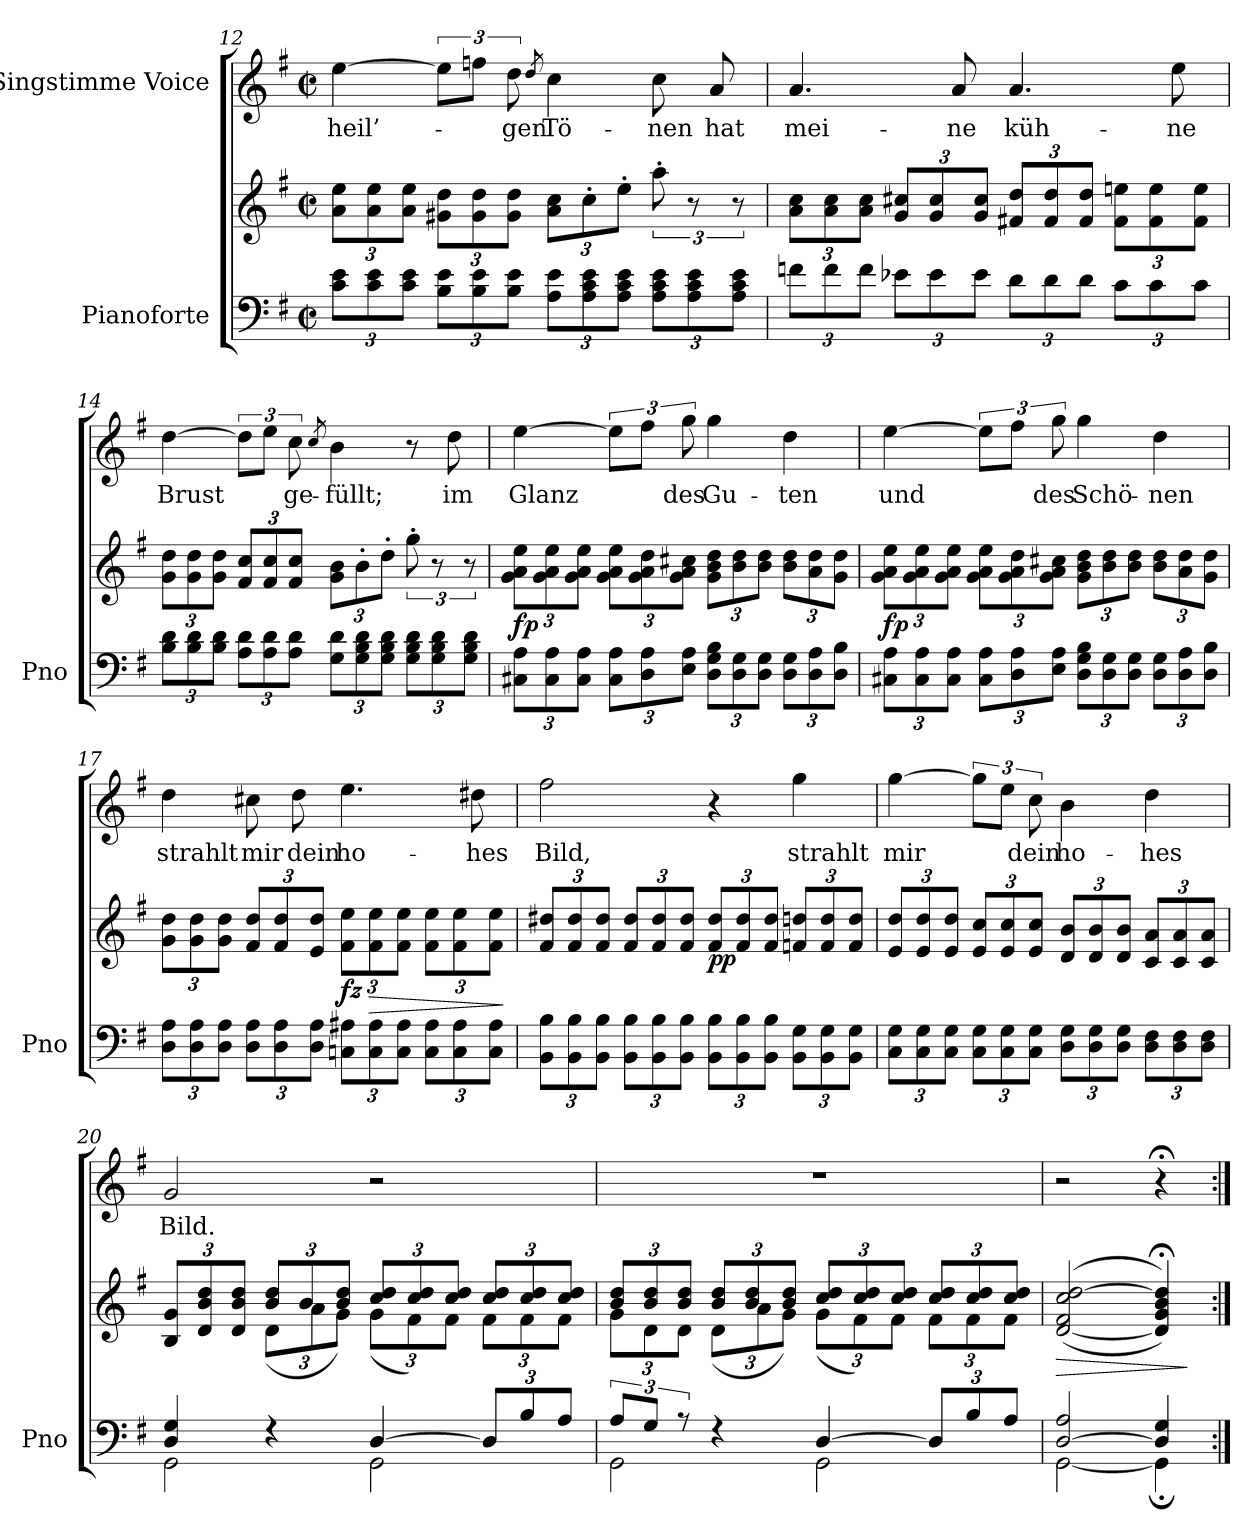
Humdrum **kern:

**kern	**kern	**dynam	**kern	**text
*part2	*part2	*part2	*part1	*part1
*staff3	*staff2	*staff2/3	*staff1	*staff1
*I"Pianoforte	*	*	*I"Singstimme Voice	*
*I'Pno	*	*	*	*
*clefF4	*clefG2	*	*clefG2	*
*k[f#]	*k[f#]	*	*k[f#]	*
*M2/2	*M2/2	*	*M2/2	*
*met(c|)	*met(c|)	*	*met(c|)	*
*Xbrackettup	*Xbrackettup	*	*	*
=12	=12	=12	=12	=12
!	!	!	!	!LO:LY:b
12c\ 12e\L	12a\ 12ee\L	.	[4ee\	heil’-
12c\ 12e\	12a\ 12ee\	.	.	.
12c\ 12e\J	12a\ 12ee\J	.	.	.
12B\ 12e\L	12g#X\ 12dd\L	.	12ee\L]	.
12B\ 12e\	12g#\ 12dd\	.	12ffn\J	.
!	!	!	!	!LO:LY:b
12B\ 12e\J	12g#\ 12dd\J	.	12dd\	-gen
.	.	.	8qdd/	.
!	!	!	!	!LO:LY:b
12A\ 12e\L	12a\ 12cc\L	.	4cc\	Tö-
12A\ 12c\ 12e\	12cc'\	.	.	.
12A\ 12c\ 12e\J	12ee'\J	.	.	.
*	*brackettup	*	*	*
!	!	!	!	!LO:LY:b
12A\ 12c\ 12e\L	12aa'\	.	8cc\	-nen
12A\ 12c\ 12e\	12r	.	.	.
!	!	!	!	!LO:LY:b
.	.	.	8a/	hat
12A\ 12c\ 12e\J	12r	.	.	.
!!LO:PB:g=z
=13	=13	=13	=13	=13
*	*Xbrackettup	*	*	*
!	!	!	!	!LO:LY:b
12fn\L	12a\ 12cc\L	.	4.a/	mei-
12f\	12a\ 12cc\	.	.	.
12f\J	12a\ 12cc\J	.	.	.
12e-X\L	12g/ 12cc#X/L	.	.	.
12e-\	12g/ 12cc#/	.	.	.
!	!	!	!	!LO:LY:b
.	.	.	8a/	-ne
12e-\J	12g/ 12cc#/J	.	.	.
!	!	!	!	!LO:LY:b
12d\L	12f#X/ 12dd/L	.	4.a/	küh-
12d\	12f#/ 12dd/	.	.	.
12d\J	12f#/ 12dd/J	.	.	.
12c\L	12f#\ 12een\L	.	.	.
12c\	12f#\ 12ee\	.	.	.
!	!	!	!	!LO:LY:b
.	.	.	8ee\	-ne
12c\J	12f#\ 12ee\J	.	.	.
=14	=14	=14	=14	=14
!	!	!	!	!LO:LY:b
12B\ 12d\L	12g\ 12dd\L	.	[4dd\	Brust
12B\ 12d\	12g\ 12dd\	.	.	.
12B\ 12d\J	12g\ 12dd\J	.	.	.
12A\ 12d\L	12f#/ 12cc/L	.	12dd\L]	.
12A\ 12d\	12f#/ 12cc/	.	12ee\J	.
!	!	!	!	!LO:LY:b
12A\ 12d\J	12f#/ 12cc/J	.	12cc\	ge-
.	.	.	8qcc/	.
!	!	!	!	!LO:LY:b
12G\ 12d\L	12g\ 12b\L	.	4b\	-füllt;
12G\ 12B\ 12d\	12b'\	.	.	.
12G\ 12B\ 12d\J	12dd'\J	.	.	.
*	*brackettup	*	*	*
12G\ 12B\ 12d\L	12gg'\	.	8r	.
12G\ 12B\ 12d\	12r	.	.	.
!	!	!	!	!LO:LY:b
.	.	.	8dd\	im
12G\ 12B\ 12d\J	12r	.	.	.
=15	=15	=15	=15	=15
*	*Xbrackettup	*	*	*
!	!	!LO:DY:b	!	!LO:LY:b
12C#X\ 12A\L	12g\ 12a\ 12ee\L	fp	[4ee\	Glanz
12C#\ 12A\	12g\ 12a\ 12ee\	.	.	.
12C#\ 12A\J	12g\ 12a\ 12ee\J	.	.	.
12C#\ 12A\L	12g\ 12a\ 12ee\L	.	12ee\L]	.
12D\ 12A\	12g\ 12a\ 12dd\	.	12ff#\J	.
!	!	!	!	!LO:LY:b
12E\ 12A\J	12g\ 12a\ 12cc#X\J	.	12gg\	des
!	!	!	!	!LO:LY:b
12D\ 12G\ 12B\L	12g\ 12b\ 12dd\L	.	4gg\	Gu-
12D\ 12G\	12b\ 12dd\	.	.	.
12D\ 12G\J	12b\ 12dd\J	.	.	.
!	!	!	!	!LO:LY:b
12D\ 12G\L	12b\ 12dd\L	.	4dd\	-ten
12D\ 12A\	12a\ 12dd\	.	.	.
12D\ 12B\J	12g\ 12dd\J	.	.	.
!!LO:LB:g=z
=16	=16	=16	=16	=16
!	!	!LO:DY:b	!	!LO:LY:b
12C#X\ 12A\L	12g\ 12a\ 12ee\L	fp	[4ee\	und
12C#\ 12A\	12g\ 12a\ 12ee\	.	.	.
12C#\ 12A\J	12g\ 12a\ 12ee\J	.	.	.
12C#\ 12A\L	12g\ 12a\ 12ee\L	.	12ee\L]	.
12D\ 12A\	12g\ 12a\ 12dd\	.	12ff#\J	.
!	!	!	!	!LO:LY:b
12E\ 12A\J	12g\ 12a\ 12cc#X\J	.	12gg\	des
!	!	!	!	!LO:LY:b
12D\ 12G\ 12B\L	12g\ 12b\ 12dd\L	.	4gg\	Schö-
12D\ 12G\	12b\ 12dd\	.	.	.
12D\ 12G\J	12b\ 12dd\J	.	.	.
!	!	!	!	!LO:LY:b
12D\ 12G\L	12b\ 12dd\L	.	4dd\	-nen
12D\ 12A\	12a\ 12dd\	.	.	.
12D\ 12B\J	12g\ 12dd\J	.	.	.
=17	=17	=17	=17	=17
!	!	!	!	!LO:LY:b
12D\ 12A\L	12g\ 12dd\L	.	4dd\	strahlt
12D\ 12A\	12g\ 12dd\	.	.	.
12D\ 12A\J	12g\ 12dd\J	.	.	.
!	!	!	!	!LO:LY:b
12D\ 12A\L	12f#/ 12dd/L	.	8cc#X\	mir
12D\ 12A\	12f#/ 12dd/	.	.	.
!	!	!	!	!LO:LY:b
.	.	.	8dd\	dein
12D\ 12A\J	12e/ 12dd/J	.	.	.
!	!	!LO:DY:b	!	!LO:LY:b
12Cn\ 12A#X\L	12f#\ 12ee\L	fz	4.ee\	ho-
!	!	!LO:HP:b	!	!
12C\ 12A#\	12f#\ 12ee\	>	.	.
12C\ 12A#\J	12f#\ 12ee\J	.	.	.
12C\ 12A#\L	12f#\ 12ee\L	.	.	.
12C\ 12A#\	12f#\ 12ee\	.	.	.
!	!	!	!	!LO:LY:b
.	.	.	8dd#X\	-hes
12C\ 12A#\J	12f#\ 12ee\J	.	.	.
.	.	]	.	.
=18	=18	=18	=18	=18
!	!	!	!	!LO:LY:b
12BB\ 12B\L	12f#/ 12dd#X/L	.	2ff#\	Bild,
12BB\ 12B\	12f#/ 12dd#/	.	.	.
12BB\ 12B\J	12f#/ 12dd#/J	.	.	.
12BB\ 12B\L	12f#/ 12dd#/L	.	.	.
12BB\ 12B\	12f#/ 12dd#/	.	.	.
12BB\ 12B\J	12f#/ 12dd#/J	.	.	.
!	!	!LO:DY:b	!	!
12BB\ 12B\L	12f#/ 12dd#/L	pp	4r	.
12BB\ 12B\	12f#/ 12dd#/	.	.	.
12BB\ 12B\J	12f#/ 12dd#/J	.	.	.
!	!	!	!	!LO:LY:b
12BB\ 12G\L	12fn/ 12ddn/L	.	4gg\	strahlt
12BB\ 12G\	12f/ 12dd/	.	.	.
12BB\ 12G\J	12f/ 12dd/J	.	.	.
!!LO:LB:g=z
=19	=19	=19	=19	=19
!	!	!	!	!LO:LY:b
12C\ 12G\L	12e/ 12dd/L	.	[4gg\	mir
12C\ 12G\	12e/ 12dd/	.	.	.
12C\ 12G\J	12e/ 12dd/J	.	.	.
12C\ 12G\L	12e/ 12cc/L	.	12gg\L]	.
12C\ 12G\	12e/ 12cc/	.	12ee\J	.
!	!	!	!	!LO:LY:b
12C\ 12G\J	12e/ 12cc/J	.	12cc\	dein
!	!	!	!	!LO:LY:b
12D\ 12G\L	12d/ 12b/L	.	4b\	ho-
12D\ 12G\	12d/ 12b/	.	.	.
12D\ 12G\J	12d/ 12b/J	.	.	.
!	!	!	!	!LO:LY:b
12D\ 12F#\L	12c/ 12a/L	.	4dd\	-hes
12D\ 12F#\	12c/ 12a/	.	.	.
12D\ 12F#\J	12c/ 12a/J	.	.	.
=20	=20	=20	=20	=20
*^	*^	*	*	*
!	!	!	!	!	!	!LO:LY:b
4D/ 4G/	2GG\	12B/ 12g/L	4ryy	.	2g/	Bild.
.	.	12d/ 12b/ 12dd/	.	.	.	.
.	.	12d/ 12b/ 12dd/J	.	.	.	.
4r	.	12b/ 12dd/L	(<12d\L	.	.	.
.	.	12b/	12a\	.	.	.
.	.	12b/ 12dd/J	12g\J)	.	.	.
[4D/	2GG\	12cc/ 12dd/L	(<12g\L	.	2r	.
.	.	12cc/ 12dd/	12f#\)	.	.	.
.	.	12cc/ 12dd/J	12f#\J	.	.	.
12D/L]	.	12cc/ 12dd/L	12f#\L	.	.	.
12B/	.	12cc/ 12dd/	12f#\	.	.	.
12A/J	.	12cc/ 12dd/J	12f#\J	.	.	.
=21	=21	=21	=21	=21	=21	=21
*brackettup	*	*	*	*	*	*
12A/L	2GG\	12b/ 12dd/L	12g\L	.	1r	.
12G/J	.	12b/ 12dd/	12d\	.	.	.
12r	.	12b/ 12dd/J	12d\J	.	.	.
4r	.	12b/ 12dd/L	(<12d\L	.	.	.
.	.	12b/ 12dd/	12a\	.	.	.
.	.	12b/ 12dd/J	12g\J)	.	.	.
[4D/	2GG\	12cc/ 12dd/L	(<12g\L	.	.	.
.	.	12cc/ 12dd/	12f#\)	.	.	.
.	.	12cc/ 12dd/J	12f#\J	.	.	.
*Xbrackettup	*	*	*	*	*	*
12D/L]	.	12cc/ 12dd/L	12f#\L	.	.	.
12B/	.	12cc/ 12dd/	12f#\	.	.	.
12A/J	.	12cc/ 12dd/J	12f#\J	.	.	.
=22	=22	=22	=22	=22	=22	=22
!	!	!	!	!LO:HP:b	!	!
*	*	*v	*v	*	*	*
[2D/ 2A/	[2GG\	(>(>[2d/ 2f#/ 2cc/ [2dd/	>	2r	.
4D/] 4G/	4GG;\]	4d/];< 4g/;< 4b/;< 4dd/];<))	.	4r;<	.
*v	*v	*	*	*	*
.	.	]	.	.
=:|!	=:|!	=:|!	=:|!	=:|!
*-	*-	*-	*-	*-
